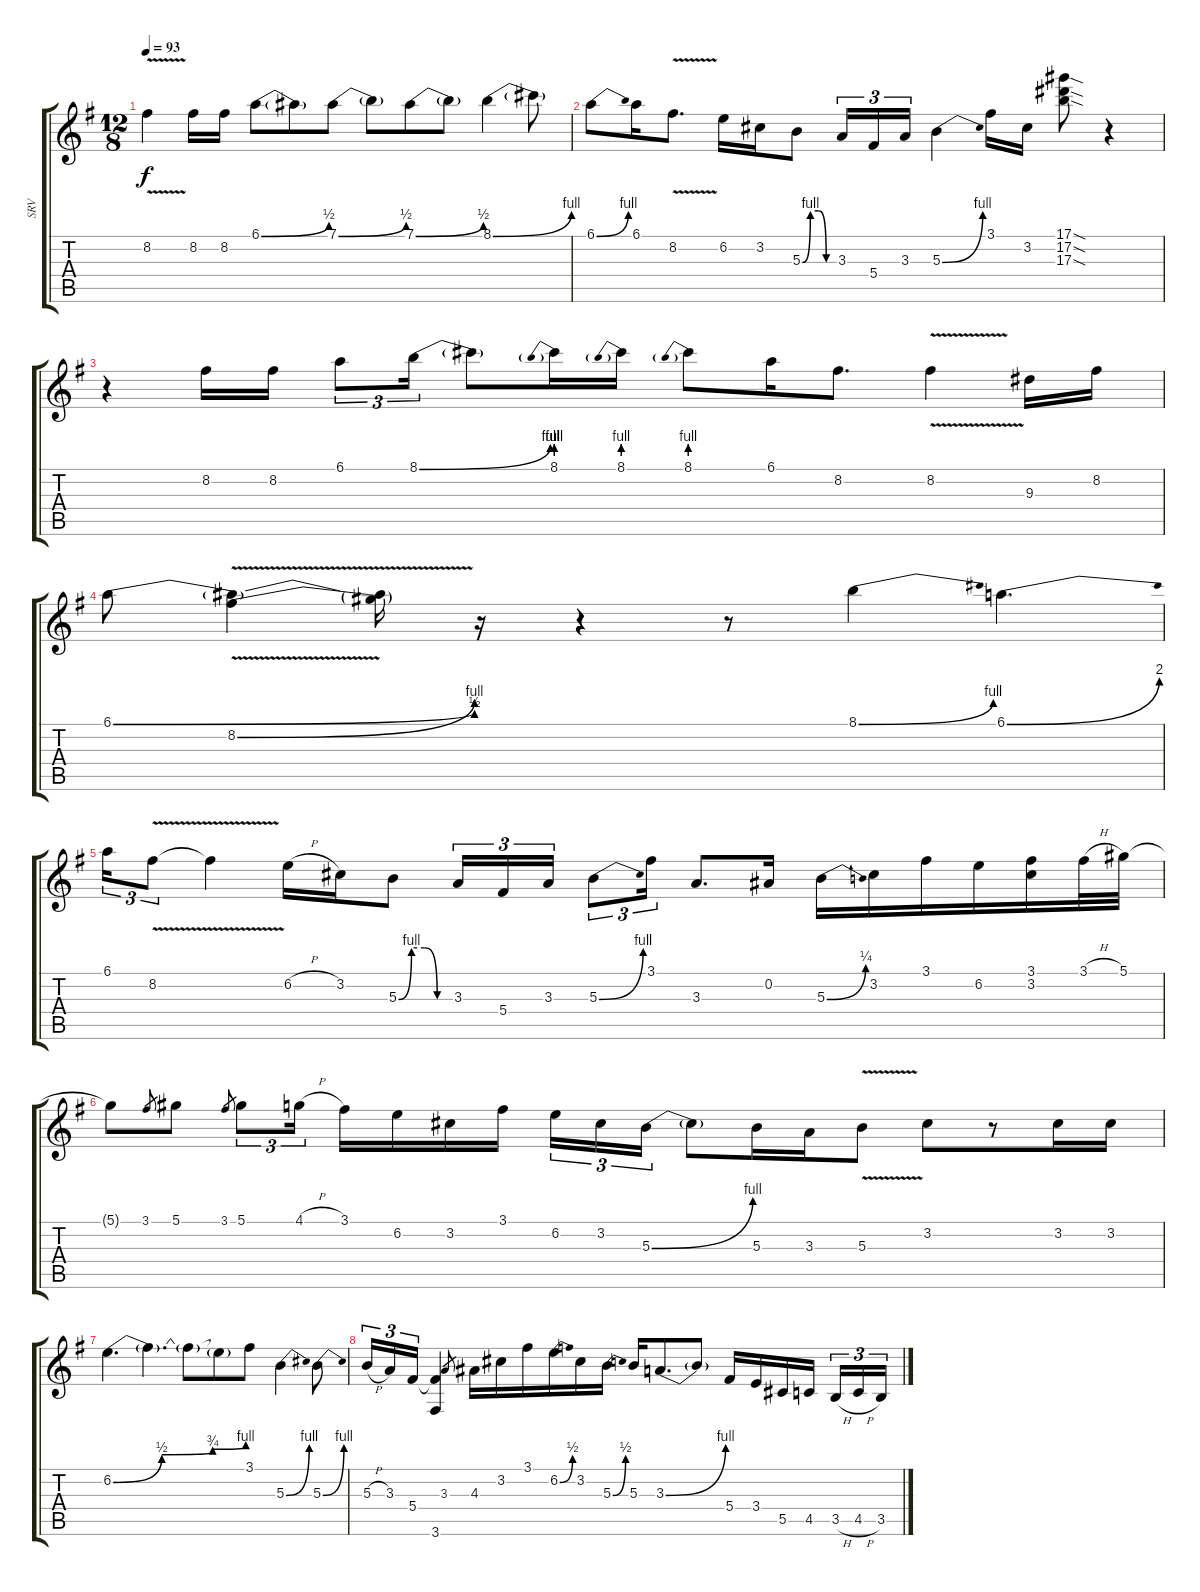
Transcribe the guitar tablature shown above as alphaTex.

\track ("SRV" "SRV") {instrument distortionguitar}
\staff {score tabs}
\tuning (Eb4 Bb3 Gb3 Db3 Ab2 Eb2) {hide}
\ts (12 8)
\tempo 93
\clef g2
\ks g
8.2{v}.4{dy f} 8.2.16 8.2.16 6.1{be (bend 0 0 60 2)}.8 6.1{t}.8 7.1{be (bend 0 0 60 2)}.8 7.1{t}.8 7.1{be (bend 0 0 60 2)}.8 7.1{t}.8 8.1{be (bend 0 0 60 4)}.4 8.1{t}.8 |
6.1{be (bend 0 0 60 4)}.8 6.1.16 8.2{v}.8{d} 6.2.16 3.2.16 5.3{be (custom 0 0 15 4 30 4 45 0 60 0)}.8 3.3.16{tu (3 2)} 5.4.16{tu (3 2)} 3.3.16{tu (3 2)} 5.3{be (bend 0 0 60 4)}.4 3.1.16 3.2.16 (17.1{sod} 17.2{sod} 17.3{sod}).8 r.4 |
r.4 8.2.16 8.2.16 6.1.8{tu (3 2)} 8.1{be (bend 0 0 60 4)}.16{tu (3 2)} 8.1{t}.8 8.1{be (prebend 0 4 60 4)}.16 8.1{be (prebend 0 4 60 4)}.16 8.1{be (prebend 0 4 60 4)}.8 6.1.16 8.2.8{d} 8.2{v}.4 9.3.16 8.2.16 |
6.1{be (bend 0 0 60 2)}.8 (6.1{t} 8.2{be (bend 0 0 60 4) v}).4 (6.1{t} 8.2{t}).16 r.16 r.4 r.8 8.1{be (bend 0 0 60 4)}.4 6.1{be (bend 0 0 60 8)}.4{d} |
6.1.16{tu (3 2)} 8.2{v}.8{tu (3 2)} 8.2{t}.4 6.2{h}.16 3.2.16 5.3{be (custom 0 0 15 4 30 4 45 0 60 0)}.8 3.3.16{tu (3 2)} 5.4.16{tu (3 2)} 3.3.16{tu (3 2)} 5.3{be (bend 0 0 60 4)}.8{tu (3 2)} 3.1.16{tu (3 2)} 3.3.8{d} 0.2.16 5.3{be (bend 0 0 60 1)}.16 3.2.16 3.1.16 6.2.16 (3.1 3.2).16 3.1{h}.32 5.1.32 |
5.1{t}.8 3.1.8{gr} 5.1.8 3.1.8{gr} 5.1.8{tu (3 2)} 4.1{h}.16{tu (3 2)} 3.1.16 6.2.16 3.2.16 3.1.16 6.2.16{tu (3 2)} 3.2.16{tu (3 2)} 5.3{be (bend 0 0 60 4)}.16{tu (3 2)} 5.3{t}.8 5.3.16 3.3.16 5.3{v}.8 3.2.8 r.8 3.2.16 3.2.16 |
6.2{be (custom 0 0 22 2 45 3 60 4)}.4{d} 6.2{t}.4{d} 6.2{t}.8 6.2{t}.8 3.1.8 5.3{be (bend 0 0 60 4)}.4 5.3{be (bend 0 0 60 4)}.8 |
5.3{h}.16{tu (3 2)} 3.3.16{tu (3 2)} 5.4.16{tu (3 2)} (5.4{t} 3.6).4 3.3.8{gr} 4.3.16 3.2.16 3.1.16 6.2{be (bend 0 0 60 2)}.16 3.2.16 5.3{be (bend 0 0 60 2)}.16 5.3.16 3.3{be (bend 0 0 60 4)}.8{d} 3.3{t}.8 5.4.16 3.4.16 5.5.16 4.5.16 3.5{h}.16{tu (3 2)} 4.5{h}.16{tu (3 2)} 3.5.16{tu (3 2)}
